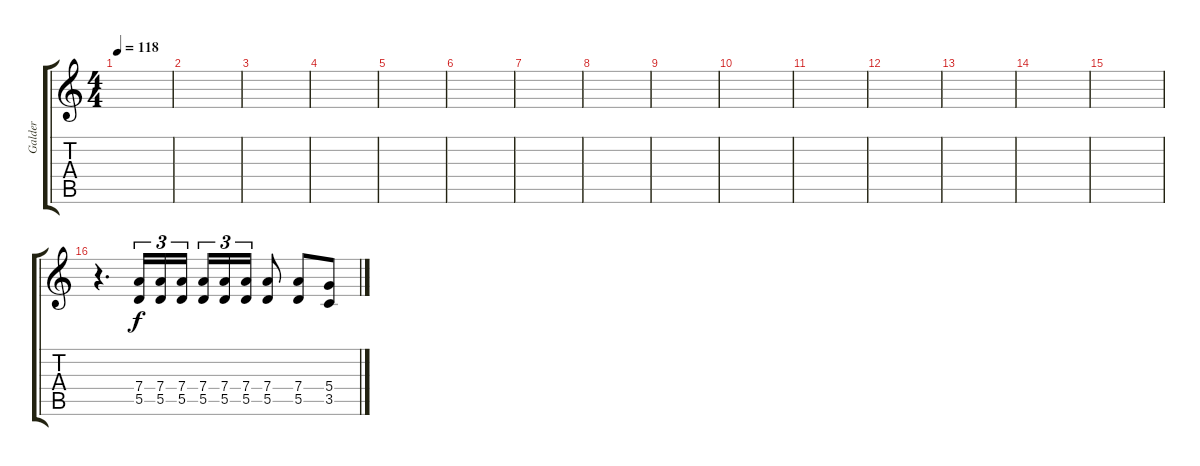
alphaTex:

\track ("Galder" "Galder") {instrument distortionguitar}
\staff {score tabs}
\tuning (E4 B3 G3 D3 A2 E2) {hide}
\ts (4 4)
\tempo 118
\clef g2
\ks c
|
|
|
|
|
|
|
|
|
|
|
|
|
|
|
r.4{d} (7.4 5.5).16{tu (3 2)} (7.4 5.5).16{tu (3 2)} (7.4 5.5).16{tu (3 2)} (7.4 5.5).16{tu (3 2)} (7.4 5.5).16{tu (3 2)} (7.4 5.5).16{tu (3 2)} (7.4 5.5).8 (7.4 5.5).8 (5.4 3.5).8
